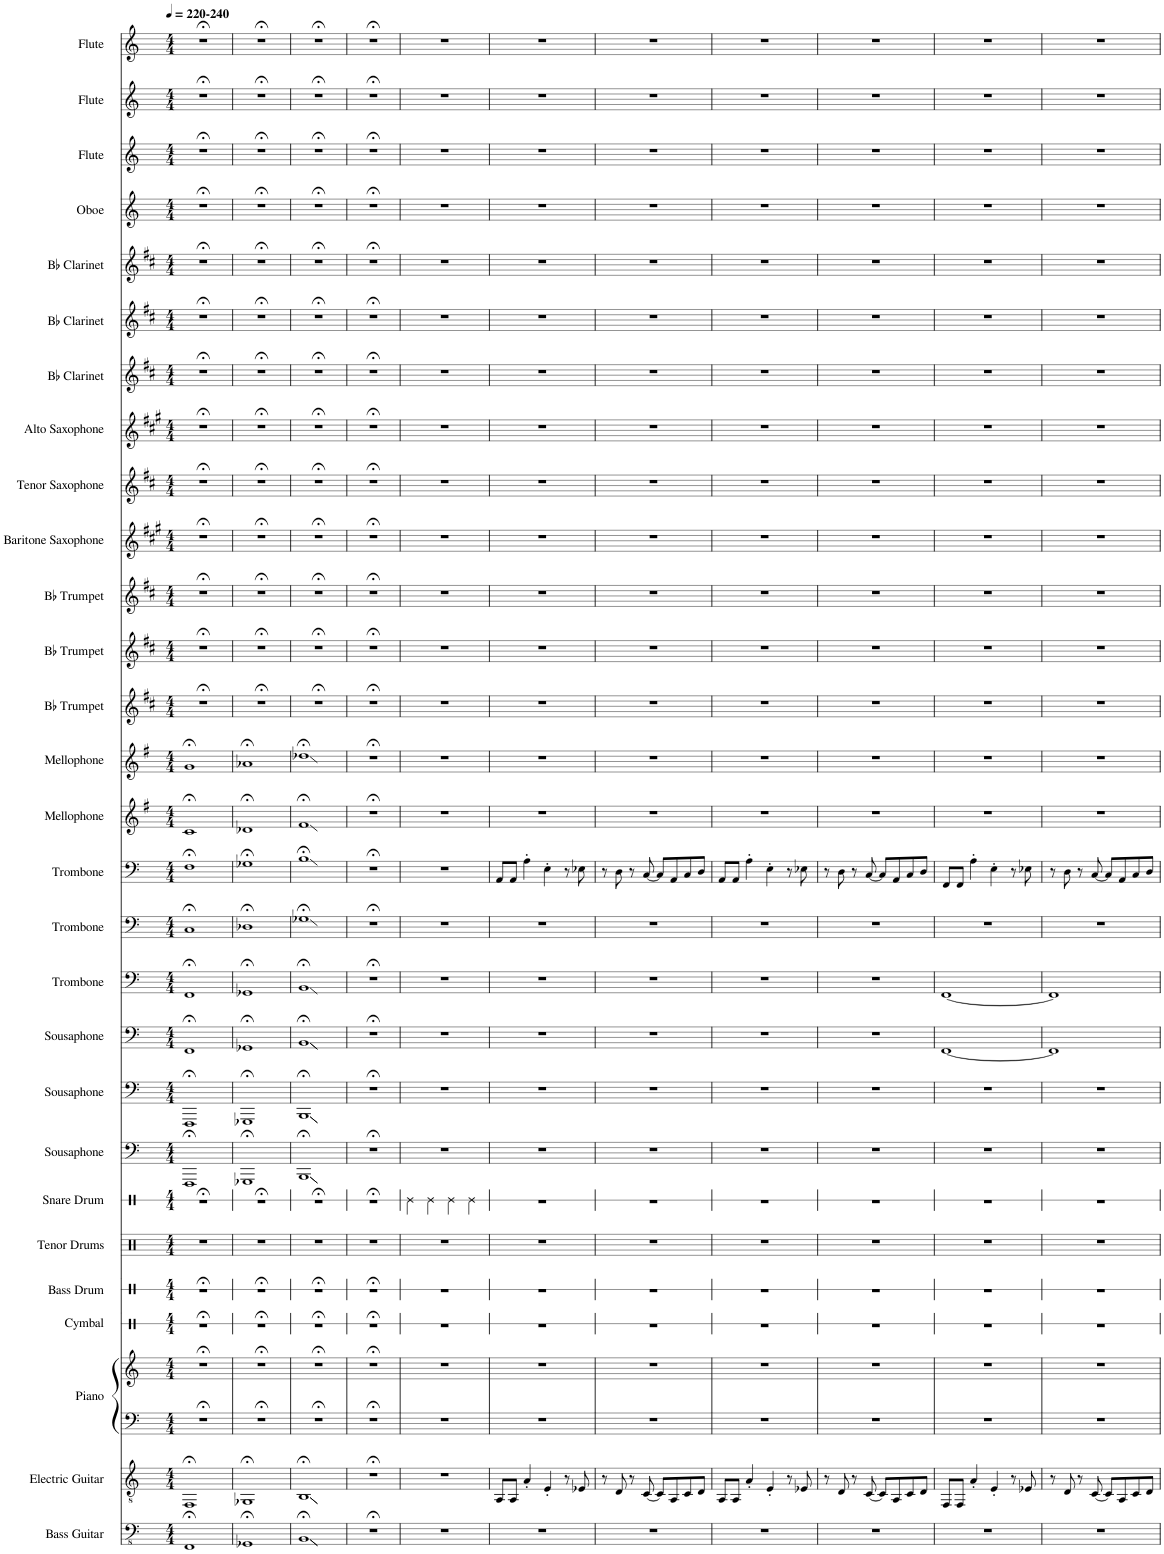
**kern	**kern	**kern	**kern	**kern	**kern	**kern	**kern	**kern	**kern	**kern	**kern	**kern	**kern	**kern	**kern	**kern	**kern	**kern	**kern	**kern	**kern	**kern	**kern	**kern	**kern	**kern	**kern	**kern
*part28	*part27	*part26	*part26	*part25	*part24	*part23	*part22	*part21	*part20	*part19	*part18	*part17	*part16	*part15	*part14	*part13	*part12	*part11	*part10	*part9	*part8	*part7	*part6	*part5	*part4	*part3	*part2	*part1
*staff29	*staff28	*staff27	*staff26	*staff25	*staff24	*staff23	*staff22	*staff21	*staff20	*staff19	*staff18	*staff17	*staff16	*staff15	*staff14	*staff13	*staff12	*staff11	*staff10	*staff9	*staff8	*staff7	*staff6	*staff5	*staff4	*staff3	*staff2	*staff1
*I"Bass Guitar	*I"Electric Guitar	*I"Piano	*	*I"Cymbal	*I"Bass Drum	*I"Tenor Drums	*I"Snare Drum	*I"Sousaphone	*I"Sousaphone	*I"Sousaphone	*I"Trombone	*I"Trombone	*I"Trombone	*I"Mellophone	*I"Mellophone	*I"Bb Trumpet	*I"Bb Trumpet	*I"Bb Trumpet	*I"Baritone Saxophone	*I"Tenor Saxophone	*I"Alto Saxophone	*I"Bb Clarinet	*I"Bb Clarinet	*I"Bb Clarinet	*I"Oboe	*I"Flute	*I"Flute	*I"Flute
*I'B. Guit.	*I'El. Guit.	*I'Pno.	*	*I'Cym.	*I'B. Dr.	*I'TD	*I'Sn. Dr.	*I'Sphn.	*I'Sphn.	*I'Sphn.	*I'Tbn.	*I'Tbn.	*I'Tbn.	*I'Mph.	*I'Mph.	*I'Bb Tpt.	*I'Bb Tpt.	*I'Bb Tpt.	*I'Bar. Sax.	*I'T. Sax.	*I'A. Sax.	*I'Bb Cl.	*I'Bb Cl.	*I'Bb Cl.	*I'Ob.	*I'Fl.	*I'Fl.	*I'Fl.
*	*	*	*	*stria1	*stria1	*	*stria1	*	*	*	*	*	*	*	*	*	*	*	*	*	*	*	*	*	*	*	*	*
*clefFv4	*clefGv2	*clefF4	*clefG2	*clefX	*clefX	*clefX	*clefX	*clefF4	*clefF4	*clefF4	*clefF4	*clefF4	*clefF4	*clefG2	*clefG2	*clefG2	*clefG2	*clefG2	*clefG2	*clefG2	*clefG2	*clefG2	*clefG2	*clefG2	*clefG2	*clefG2	*clefG2	*clefG2
*	*	*	*	*	*	*	*	*	*	*	*	*	*	*Trd4c7	*Trd4c7	*Trd1c2	*Trd1c2	*Trd1c2	*Trd12c21	*Trd8c14	*Trd5c9	*Trd1c2	*Trd1c2	*Trd1c2	*	*	*	*
*k[]	*k[]	*k[]	*k[]	*k[]	*k[]	*k[]	*k[]	*k[]	*k[]	*k[]	*k[]	*k[]	*k[]	*k[f#]	*k[f#]	*k[f#c#]	*k[f#c#]	*k[f#c#]	*k[f#c#g#]	*k[f#c#]	*k[f#c#g#]	*k[f#c#]	*k[f#c#]	*k[f#c#]	*k[]	*k[]	*k[]	*k[]
*M4/4	*M4/4	*M4/4	*M4/4	*M4/4	*M4/4	*M4/4	*M4/4	*M4/4	*M4/4	*M4/4	*M4/4	*M4/4	*M4/4	*M4/4	*M4/4	*M4/4	*M4/4	*M4/4	*M4/4	*M4/4	*M4/4	*M4/4	*M4/4	*M4/4	*M4/4	*M4/4	*M4/4	*M4/4
*MM220	*MM220	*MM220	*MM220	*MM220	*MM220	*MM220	*MM220	*MM220	*MM220	*MM220	*MM220	*MM220	*MM220	*MM220	*MM220	*MM220	*MM220	*MM220	*MM220	*MM220	*MM220	*MM220	*MM220	*MM220	*MM220	*MM220	*MM220	*MM220
=1	=1	=1	=1	=1	=1	=1	=1	=1	=1	=1	=1	=1	=1	=1	=1	=1	=1	=1	=1	=1	=1	=1	=1	=1	=1	=1	=1	=1
!	!	!	!	!	!	!	!	!	!	!	!	!	!	!	!	!	!	!	!	!	!	!	!	!	!	!	!	!LO:TX:a:B:t=-240
1FFF;<	1FF;<	1r;<	1r;<	1r;<	1r;<	1r	1r;<	1FFF;<	1FFF;<	1FF;<	1FF;<	1C;<	1F;<	1c;<	1g;<	1r;<	1r;<	1r;<	1r;<	1r;<	1r;<	1r;<	1r;<	1r;<	1r;<	1r;<	1r;<	1r;<
=2	=2	=2	=2	=2	=2	=2	=2	=2	=2	=2	=2	=2	=2	=2	=2	=2	=2	=2	=2	=2	=2	=2	=2	=2	=2	=2	=2	=2
1GGG-X;<	1GG-X;<	1r;<	1r;<	1r;<	1r;<	1r	1r;<	1GGG-X;<	1GGG-X;<	1GG-X;<	1GG-X;<	1D-X;<	1G-X;<	1d-X;<	1a-X;<	1r;<	1r;<	1r;<	1r;<	1r;<	1r;<	1r;<	1r;<	1r;<	1r;<	1r;<	1r;<	1r;<
=3	=3	=3	=3	=3	=3	=3	=3	=3	=3	=3	=3	=3	=3	=3	=3	=3	=3	=3	=3	=3	=3	=3	=3	=3	=3	=3	=3	=3
1BBB;<	1BB;<	1r;<	1r;<	1r;<	1r;<	1r	1r;<	1BBB;<	1BBB;<	1BB;<	1BB;<	1G-X;<	1B;<	1f#;<	1dd-X;<	1r;<	1r;<	1r;<	1r;<	1r;<	1r;<	1r;<	1r;<	1r;<	1r;<	1r;<	1r;<	1r;<
=4	=4	=4	=4	=4	=4	=4	=4	=4	=4	=4	=4	=4	=4	=4	=4	=4	=4	=4	=4	=4	=4	=4	=4	=4	=4	=4	=4	=4
1r;<	1r;<	1r;<	1r;<	1r;<	1r;<	1r	1r;<	1r;<	1r;<	1r;<	1r;<	1r;<	1r;<	1r;<	1r;<	1r;<	1r;<	1r;<	1r;<	1r;<	1r;<	1r;<	1r;<	1r;<	1r;<	1r;<	1r;<	1r;<
=5	=5	=5	=5	=5	=5	=5	=5	=5	=5	=5	=5	=5	=5	=5	=5	=5	=5	=5	=5	=5	=5	=5	=5	=5	=5	=5	=5	=5
1r	1r	1r	1r	1r	1r	1r	4Re\	1r	1r	1r	1r	1r	1r	1r	1r	1r	1r	1r	1r	1r	1r	1r	1r	1r	1r	1r	1r	1r
.	.	.	.	.	.	.	4Re\	.	.	.	.	.	.	.	.	.	.	.	.	.	.	.	.	.	.	.	.	.
.	.	.	.	.	.	.	4Re\	.	.	.	.	.	.	.	.	.	.	.	.	.	.	.	.	.	.	.	.	.
.	.	.	.	.	.	.	4Re\	.	.	.	.	.	.	.	.	.	.	.	.	.	.	.	.	.	.	.	.	.
=6	=6	=6	=6	=6	=6	=6	=6	=6	=6	=6	=6	=6	=6	=6	=6	=6	=6	=6	=6	=6	=6	=6	=6	=6	=6	=6	=6	=6
1r	8AA/L	1r	1r	1r	1r	1r	1r	1r	1r	1r	1r	1r	8AA/L	1r	1r	1r	1r	1r	1r	1r	1r	1r	1r	1r	1r	1r	1r	1r
.	8AA/J	.	.	.	.	.	.	.	.	.	.	.	8AA/J	.	.	.	.	.	.	.	.	.	.	.	.	.	.	.
.	4A'/	.	.	.	.	.	.	.	.	.	.	.	4A'\	.	.	.	.	.	.	.	.	.	.	.	.	.	.	.
.	4E'/	.	.	.	.	.	.	.	.	.	.	.	4E'\	.	.	.	.	.	.	.	.	.	.	.	.	.	.	.
.	8r	.	.	.	.	.	.	.	.	.	.	.	8r	.	.	.	.	.	.	.	.	.	.	.	.	.	.	.
.	8E-X/	.	.	.	.	.	.	.	.	.	.	.	8E-X\	.	.	.	.	.	.	.	.	.	.	.	.	.	.	.
=7	=7	=7	=7	=7	=7	=7	=7	=7	=7	=7	=7	=7	=7	=7	=7	=7	=7	=7	=7	=7	=7	=7	=7	=7	=7	=7	=7	=7
1r	8r	1r	1r	1r	1r	1r	1r	1r	1r	1r	1r	1r	8r	1r	1r	1r	1r	1r	1r	1r	1r	1r	1r	1r	1r	1r	1r	1r
.	8D/	.	.	.	.	.	.	.	.	.	.	.	8D\	.	.	.	.	.	.	.	.	.	.	.	.	.	.	.
.	8r	.	.	.	.	.	.	.	.	.	.	.	8r	.	.	.	.	.	.	.	.	.	.	.	.	.	.	.
.	[8C/	.	.	.	.	.	.	.	.	.	.	.	[8C/	.	.	.	.	.	.	.	.	.	.	.	.	.	.	.
.	8C/L]	.	.	.	.	.	.	.	.	.	.	.	8C/L]	.	.	.	.	.	.	.	.	.	.	.	.	.	.	.
.	8AA/	.	.	.	.	.	.	.	.	.	.	.	8AA/	.	.	.	.	.	.	.	.	.	.	.	.	.	.	.
.	8C/	.	.	.	.	.	.	.	.	.	.	.	8C/	.	.	.	.	.	.	.	.	.	.	.	.	.	.	.
.	8D/J	.	.	.	.	.	.	.	.	.	.	.	8D/J	.	.	.	.	.	.	.	.	.	.	.	.	.	.	.
=8	=8	=8	=8	=8	=8	=8	=8	=8	=8	=8	=8	=8	=8	=8	=8	=8	=8	=8	=8	=8	=8	=8	=8	=8	=8	=8	=8	=8
1r	8AA/L	1r	1r	1r	1r	1r	1r	1r	1r	1r	1r	1r	8AA/L	1r	1r	1r	1r	1r	1r	1r	1r	1r	1r	1r	1r	1r	1r	1r
.	8AA/J	.	.	.	.	.	.	.	.	.	.	.	8AA/J	.	.	.	.	.	.	.	.	.	.	.	.	.	.	.
.	4A'/	.	.	.	.	.	.	.	.	.	.	.	4A'\	.	.	.	.	.	.	.	.	.	.	.	.	.	.	.
.	4E'/	.	.	.	.	.	.	.	.	.	.	.	4E'\	.	.	.	.	.	.	.	.	.	.	.	.	.	.	.
.	8r	.	.	.	.	.	.	.	.	.	.	.	8r	.	.	.	.	.	.	.	.	.	.	.	.	.	.	.
.	8E-X/	.	.	.	.	.	.	.	.	.	.	.	8E-X\	.	.	.	.	.	.	.	.	.	.	.	.	.	.	.
=9	=9	=9	=9	=9	=9	=9	=9	=9	=9	=9	=9	=9	=9	=9	=9	=9	=9	=9	=9	=9	=9	=9	=9	=9	=9	=9	=9	=9
1r	8r	1r	1r	1r	1r	1r	1r	1r	1r	1r	1r	1r	8r	1r	1r	1r	1r	1r	1r	1r	1r	1r	1r	1r	1r	1r	1r	1r
.	8D/	.	.	.	.	.	.	.	.	.	.	.	8D\	.	.	.	.	.	.	.	.	.	.	.	.	.	.	.
.	8r	.	.	.	.	.	.	.	.	.	.	.	8r	.	.	.	.	.	.	.	.	.	.	.	.	.	.	.
.	[8C/	.	.	.	.	.	.	.	.	.	.	.	[8C/	.	.	.	.	.	.	.	.	.	.	.	.	.	.	.
.	8C/L]	.	.	.	.	.	.	.	.	.	.	.	8C/L]	.	.	.	.	.	.	.	.	.	.	.	.	.	.	.
.	8AA/	.	.	.	.	.	.	.	.	.	.	.	8AA/	.	.	.	.	.	.	.	.	.	.	.	.	.	.	.
.	8C/	.	.	.	.	.	.	.	.	.	.	.	8C/	.	.	.	.	.	.	.	.	.	.	.	.	.	.	.
.	8D/J	.	.	.	.	.	.	.	.	.	.	.	8D/J	.	.	.	.	.	.	.	.	.	.	.	.	.	.	.
=10	=10	=10	=10	=10	=10	=10	=10	=10	=10	=10	=10	=10	=10	=10	=10	=10	=10	=10	=10	=10	=10	=10	=10	=10	=10	=10	=10	=10
1r	8FF/L	1r	1r	1r	1r	1r	1r	1r	1r	[1FF	[1FF	1r	8FF/L	1r	1r	1r	1r	1r	1r	1r	1r	1r	1r	1r	1r	1r	1r	1r
.	8FF/J	.	.	.	.	.	.	.	.	.	.	.	8FF/J	.	.	.	.	.	.	.	.	.	.	.	.	.	.	.
.	4A'/	.	.	.	.	.	.	.	.	.	.	.	4A'\	.	.	.	.	.	.	.	.	.	.	.	.	.	.	.
.	4E'/	.	.	.	.	.	.	.	.	.	.	.	4E'\	.	.	.	.	.	.	.	.	.	.	.	.	.	.	.
.	8r	.	.	.	.	.	.	.	.	.	.	.	8r	.	.	.	.	.	.	.	.	.	.	.	.	.	.	.
.	8E-X/	.	.	.	.	.	.	.	.	.	.	.	8E-X\	.	.	.	.	.	.	.	.	.	.	.	.	.	.	.
=11	=11	=11	=11	=11	=11	=11	=11	=11	=11	=11	=11	=11	=11	=11	=11	=11	=11	=11	=11	=11	=11	=11	=11	=11	=11	=11	=11	=11
1r	8r	1r	1r	1r	1r	1r	1r	1r	1r	1FF]	1FF]	1r	8r	1r	1r	1r	1r	1r	1r	1r	1r	1r	1r	1r	1r	1r	1r	1r
.	8D/	.	.	.	.	.	.	.	.	.	.	.	8D\	.	.	.	.	.	.	.	.	.	.	.	.	.	.	.
.	8r	.	.	.	.	.	.	.	.	.	.	.	8r	.	.	.	.	.	.	.	.	.	.	.	.	.	.	.
.	[8C/	.	.	.	.	.	.	.	.	.	.	.	[8C/	.	.	.	.	.	.	.	.	.	.	.	.	.	.	.
.	8C/L]	.	.	.	.	.	.	.	.	.	.	.	8C/L]	.	.	.	.	.	.	.	.	.	.	.	.	.	.	.
.	8AA/	.	.	.	.	.	.	.	.	.	.	.	8AA/	.	.	.	.	.	.	.	.	.	.	.	.	.	.	.
.	8C/	.	.	.	.	.	.	.	.	.	.	.	8C/	.	.	.	.	.	.	.	.	.	.	.	.	.	.	.
.	8D/J	.	.	.	.	.	.	.	.	.	.	.	8D/J	.	.	.	.	.	.	.	.	.	.	.	.	.	.	.
=	=	=	=	=	=	=	=	=	=	=	=	=	=	=	=	=	=	=	=	=	=	=	=	=	=	=	=	=
*-	*-	*-	*-	*-	*-	*-	*-	*-	*-	*-	*-	*-	*-	*-	*-	*-	*-	*-	*-	*-	*-	*-	*-	*-	*-	*-	*-	*-
